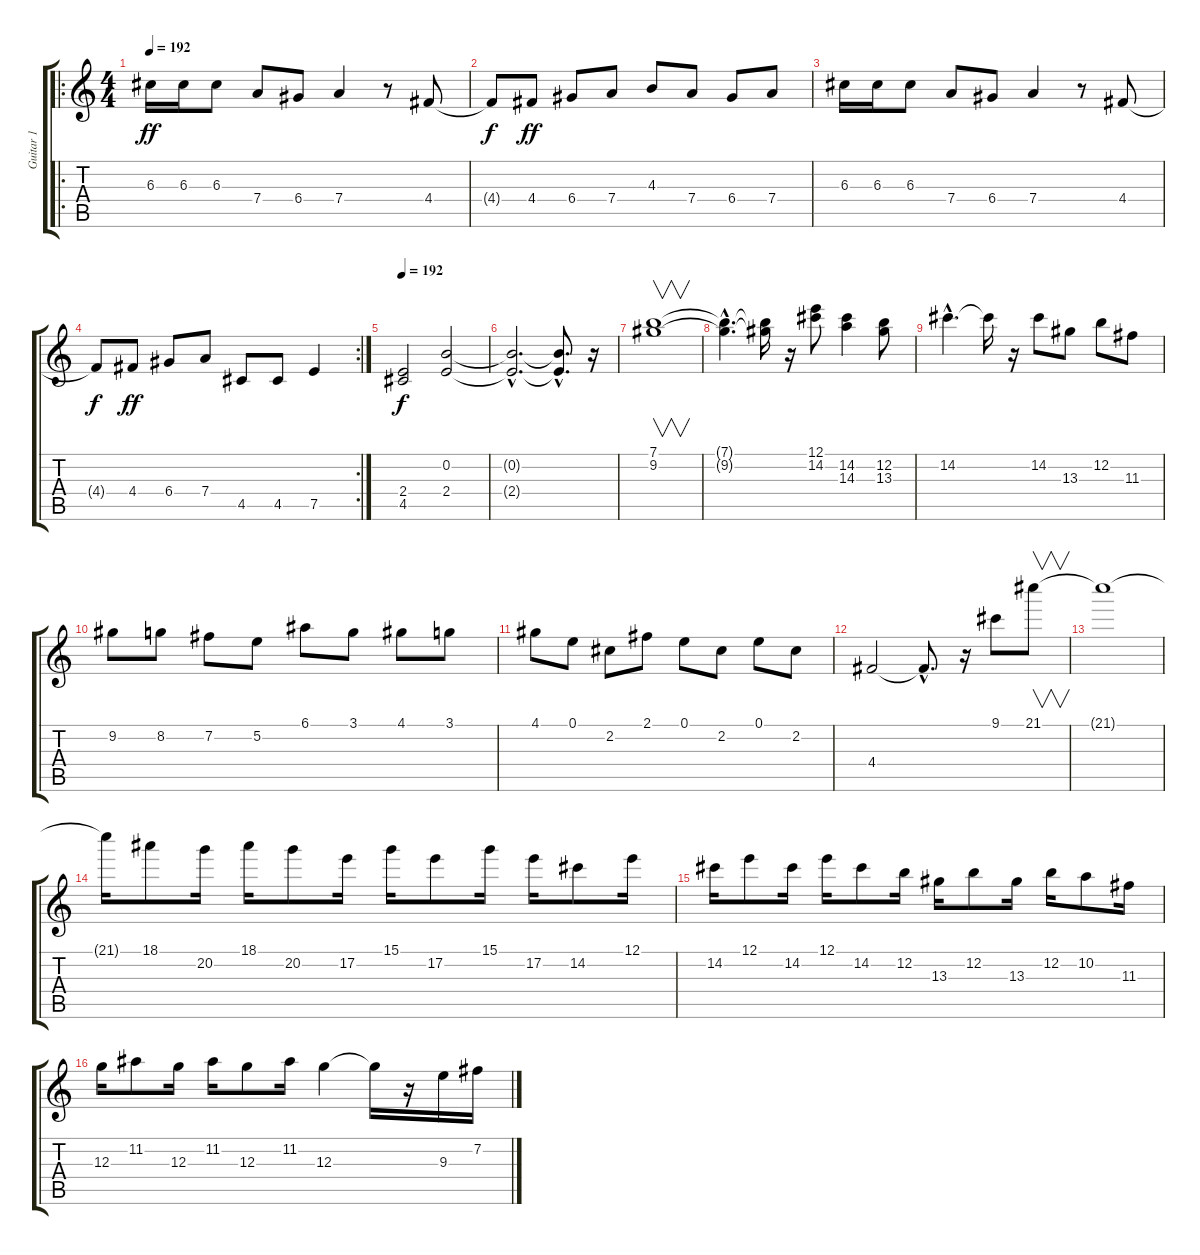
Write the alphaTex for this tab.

\track ("Guitar 1" "Guitar 1") {instrument distortionguitar}
\staff {score tabs}
\tuning (E4 B3 G3 D3 A2 E2) {hide}
\ro
\ts (4 4)
\tempo 192
\clef g2
\ks c
6.3.16{dy ff} 6.3.16 6.3.8 7.4.8 6.4.8 7.4.4 r.8 4.4.8 |
4.4{t}.8{dy f} 4.4.8{dy ff} 6.4.8 7.4.8 4.3.8 7.4.8 6.4.8 7.4.8 |
6.3.16 6.3.16 6.3.8 7.4.8 6.4.8 7.4.4 r.8 4.4.8 |
\rc 2
4.4{t}.8{dy f} 4.4.8{dy ff} 6.4.8 7.4.8 4.5.8 4.5.8 7.5.4 |
\tempo 192
(2.4 4.5).2{dy f} (0.2 2.4).2 |
(0.2{hac t} 2.4{hac t}).2{d} (0.2{hac t} 2.4{hac t}).8{d} r.16 |
(7.1 9.2).1{v} |
(7.1{hac t} 9.2{hac t}).4{d} (7.1{t} 9.2{t}).16 r.16 (12.1 14.2).8 (14.2 14.3).4 (12.2 13.3).8 |
14.2{hac}.4{d} 14.2{t}.16 r.16 14.2.8 13.3.8 12.2.8 11.3.8 |
9.2.8 8.2.8 7.2.8 5.2.8 6.1.8 3.1.8 4.1.8 3.1.8 |
4.1.8 0.1.8 2.2.8 2.1.8 0.1.8 2.2.8 0.1.8 2.2.8 |
4.4.2 4.4{hac t}.8{d} r.16 9.1.8 21.1.8{v} |
21.1{t}.1 |
21.1{t}.16 18.1.8 20.2.16 18.1.16 20.2.8 17.2.16 15.1.16 17.2.8 15.1.16 17.2.16 14.2.8 12.1.16 |
14.2.16 12.1.8 14.2.16 12.1.16 14.2.8 12.2.16 13.3.16 12.2.8 13.3.16 12.2.16 10.2.8 11.3.16 |
12.3.16 11.2.8 12.3.16 11.2.16 12.3.8 11.2.16 12.3.4 12.3{t}.16 r.16 9.3.16 7.2.16
